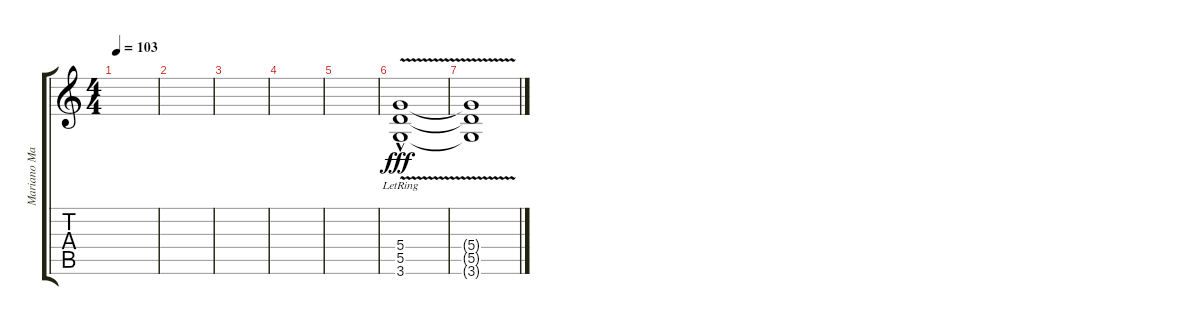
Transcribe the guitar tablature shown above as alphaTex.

\track ("Mariano Martinez" "Mariano Ma") {instrument acousticguitarsteel}
\staff {score tabs}
\tuning (E4 B3 G3 D3 A2 E2) {hide}
\ts (4 4)
\tempo 103
\clef g2
\ks c
|
|
|
|
|
(5.4{v hac lr} 5.5{v hac lr} 3.6{v hac lr}).1{dy fff} |
(5.4{t} 5.5{t} 3.6{t}).1
